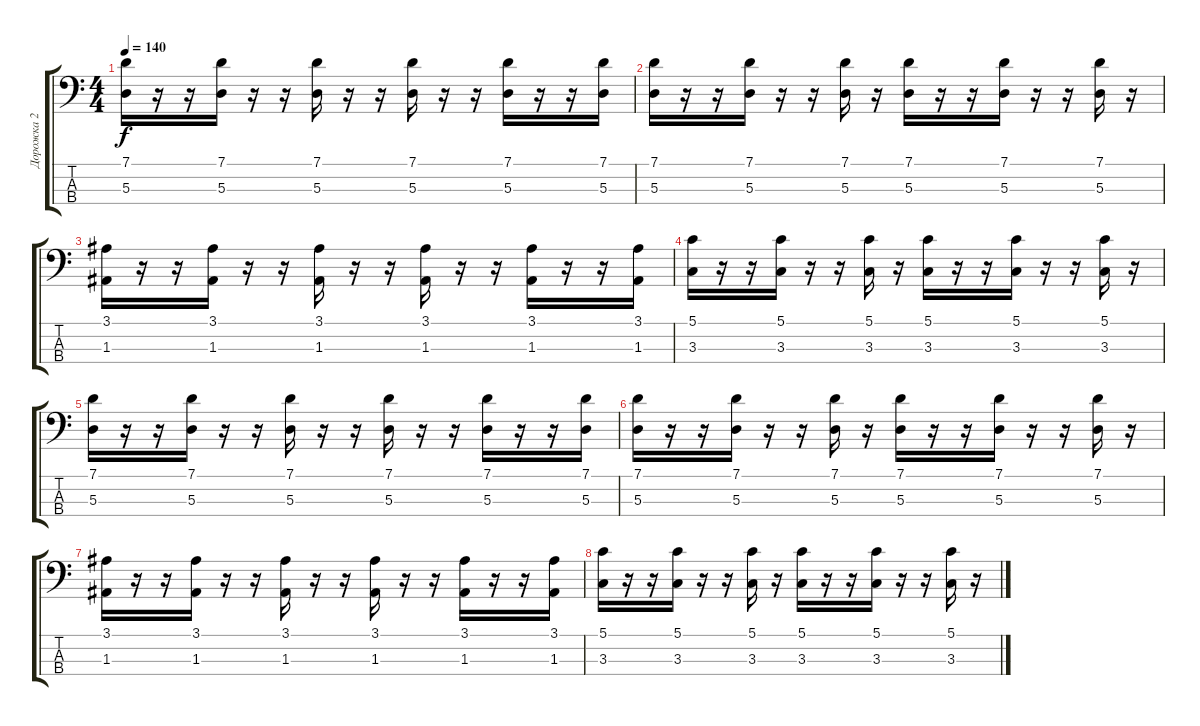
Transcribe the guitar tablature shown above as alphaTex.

\track ("Дорожка 2" "Дорожка 2") {instrument synthbass1}
\staff {score tabs}
\tuning (G2 D2 A1 E1) {hide}
\ts (4 4)
\tempo 140
\clef f4
\ks c
(7.1 5.3).16{dy f} r.16 r.16 (7.1 5.3).16 r.16 r.16 (7.1 5.3).16 r.16 r.16 (7.1 5.3).16 r.16 r.16 (7.1 5.3).16 r.16 r.16 (7.1 5.3).16 |
(7.1 5.3).16 r.16 r.16 (7.1 5.3).16 r.16 r.16 (7.1 5.3).16 r.16 (7.1 5.3).16 r.16 r.16 (7.1 5.3).16 r.16 r.16 (7.1 5.3).16 r.16 |
(3.1 1.3).16 r.16 r.16 (3.1 1.3).16 r.16 r.16 (3.1 1.3).16 r.16 r.16 (3.1 1.3).16 r.16 r.16 (3.1 1.3).16 r.16 r.16 (3.1 1.3).16 |
(5.1 3.3).16 r.16 r.16 (5.1 3.3).16 r.16 r.16 (5.1 3.3).16 r.16 (5.1 3.3).16 r.16 r.16 (5.1 3.3).16 r.16 r.16 (5.1 3.3).16 r.16 |
(7.1 5.3).16 r.16 r.16 (7.1 5.3).16 r.16 r.16 (7.1 5.3).16 r.16 r.16 (7.1 5.3).16 r.16 r.16 (7.1 5.3).16 r.16 r.16 (7.1 5.3).16 |
(7.1 5.3).16 r.16 r.16 (7.1 5.3).16 r.16 r.16 (7.1 5.3).16 r.16 (7.1 5.3).16 r.16 r.16 (7.1 5.3).16 r.16 r.16 (7.1 5.3).16 r.16 |
(3.1 1.3).16 r.16 r.16 (3.1 1.3).16 r.16 r.16 (3.1 1.3).16 r.16 r.16 (3.1 1.3).16 r.16 r.16 (3.1 1.3).16 r.16 r.16 (3.1 1.3).16 |
(5.1 3.3).16 r.16 r.16 (5.1 3.3).16 r.16 r.16 (5.1 3.3).16 r.16 (5.1 3.3).16 r.16 r.16 (5.1 3.3).16 r.16 r.16 (5.1 3.3).16 r.16
